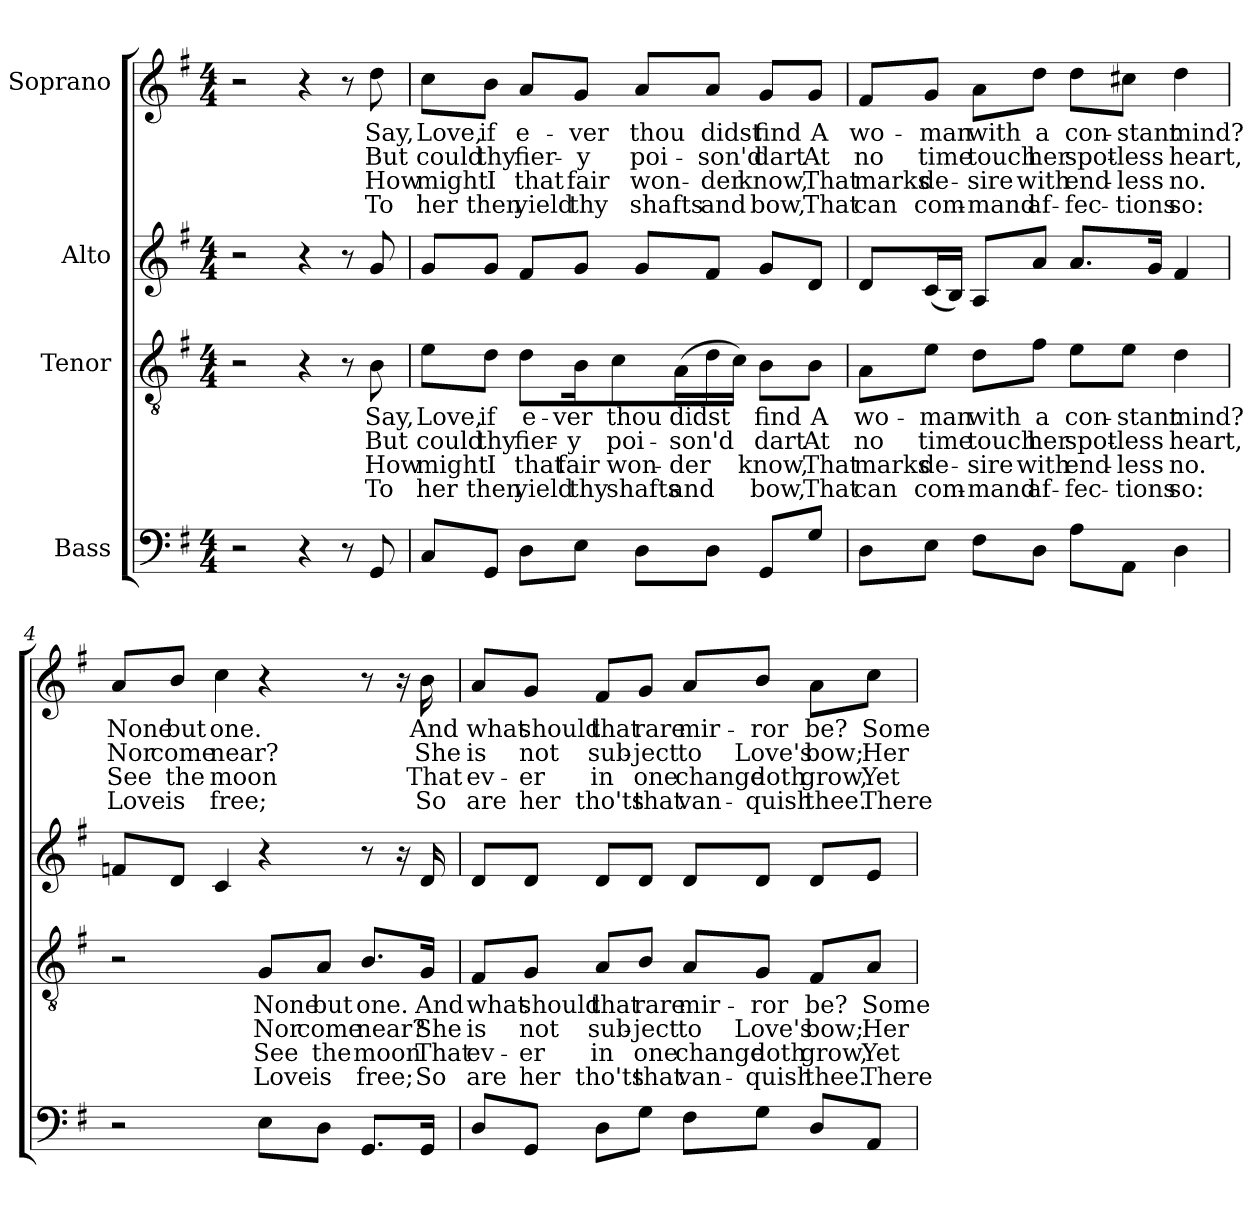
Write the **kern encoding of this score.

**kern	**kern	**text	**text	**text	**text	**kern	**kern	**text	**text	**text	**text
*part4	*part3	*part3	*part3	*part3	*part3	*part2	*part1	*part1	*part1	*part1	*part1
*staff4	*staff3	*staff3	*staff3	*staff3	*staff3	*staff2	*staff1	*staff1	*staff1	*staff1	*staff1
*I"Bass	*I"Tenor	*	*	*	*	*I"Alto	*I"Soprano	*	*	*	*
*clefF4	*clefGv2	*	*	*	*	*clefG2	*clefG2	*	*	*	*
*k[f#]	*k[f#]	*	*	*	*	*k[f#]	*k[f#]	*	*	*	*
*G:	*G:	*	*	*	*	*G:	*G:	*	*	*	*
*M4/4	*M4/4	*	*	*	*	*M4/4	*M4/4	*	*	*	*
=1	=1	=1	=1	=1	=1	=1	=1	=1	=1	=1	=1
2r	2r	.	.	.	.	2r	2r	.	.	.	.
4r	4r	.	.	.	.	4r	4r	.	.	.	.
8r	8r	.	.	.	.	8r	8r	.	.	.	.
8GG/	8B\	Say,	But	How	To	8g/	8dd\	Say,	But	How	To
=2	=2	=2	=2	=2	=2	=2	=2	=2	=2	=2	=2
8C/L	8e\L	Love,	could	might	her	8g/L	8cc\L	Love,	could	might	her
8GG/J	8d\J	if	thy	I	then	8g/J	8b\J	if	thy	I	then
8D\L	8d\L	e-	fier-	that	yield	8f#/L	8a/L	e-	fier-	that	yield
8E\J	16B\k	-ver	-y	fair	thy	8g/J	8g/J	-ver	-y	fair	thy
.	8c\	thou	poi-	won-	shafts	.	.	.	.	.	.
8D\L	.	.	.	.	.	8g/L	8a/L	thou	poi-	won-	shafts
.	(16A\L	didst	-son'd	-der	and	.	.	.	.	.	.
8D\J	16d\	.	.	.	.	8f#/J	8a/J	didst	-son'd	-der	and
.	16c\JJ)	.	.	.	.	.	.	.	.	.	.
8GG/L	8B\L	find	dart	know,	bow,	8g/L	8g/L	find	dart	know,	bow,
8G/J	8B\J	A	At	That	That	8d/J	8g/J	A	At	That	That
=3	=3	=3	=3	=3	=3	=3	=3	=3	=3	=3	=3
8D\L	8A\L	wo-	no	marks	can	8d/L	8f#/L	wo-	no	marks	can
8E\J	8e\J	-man	time	de-	com-	(16c/L	8g/J	-man	time	de-	com-
.	.	.	.	.	.	16B/JJ)	.	.	.	.	.
8F#\L	8d\L	with	touch	-sire	-mand	8A/L	8a\L	with	touch	-sire	-mand
8D\J	8f#\J	a	her	with	af-	8a/J	8dd\J	a	her	with	af-
8A\L	8e\L	con-	spot-	end-	-fec-	8.a/L	8dd\L	con-	spot-	end-	-fec-
8AA\J	8e\J	-stant	-less	-less	-tions	.	8cc#X\J	-stant	-less	-less	-tions
.	.	.	.	.	.	16g/Jk	.	.	.	.	.
4D\	4d\	mind?	heart,	no.	so:	4f#/	4dd\	mind?	heart,	no.	so:
!!LO:LB:g=z
=4	=4	=4	=4	=4	=4	=4	=4	=4	=4	=4	=4
2r	2r	.	.	.	.	8fn/L	8a/L	None	Nor	See	Love
.	.	.	.	.	.	8d/J	8b/J	but	come	the	is
.	.	.	.	.	.	4c/	4cc\	one.	near?	moon	free;
8E\L	8G/L	None	Nor	See	Love	4r	4r	.	.	.	.
8D\J	8A/J	but	come	the	is	.	.	.	.	.	.
8.GG/L	8.B/L	one.	near?	moon	free;	8r	8r	.	.	.	.
.	.	.	.	.	.	16r	16r	.	.	.	.
16GG/Jk	16G/Jk	And	She	That	So	16d/	16b\	And	She	That	So
=5	=5	=5	=5	=5	=5	=5	=5	=5	=5	=5	=5
8D/L	8F#/L	what	is	ev-	are	8d/L	8a/L	what	is	ev-	are
8GG/J	8G/J	should	not	-er	her	8d/J	8g/J	should	not	-er	her
8D\L	8A/L	that	sub-	in	tho'ts	8d/L	8f#/L	that	sub-	in	tho'ts
8G\J	8B/J	rare	-ject	one	that	8d/J	8g/J	rare	-ject	one	that
8F#\L	8A/L	mir-	to	change	van-	8d/L	8a/L	mir-	to	change	van-
8G\J	8G/J	-ror	Love's	doth	-quish	8d/J	8b/J	-ror	Love's	doth	-quish
8D/L	8F#/L	be?	bow;	grow,	thee.	8d/L	8a\L	be?	bow;	grow,	thee.
8AA/J	8A/J	Some	Her	Yet	There	8e/J	8cc\J	Some	Her	Yet	There
=	=	=	=	=	=	=	=	=	=	=	=
*-	*-	*-	*-	*-	*-	*-	*-	*-	*-	*-	*-
